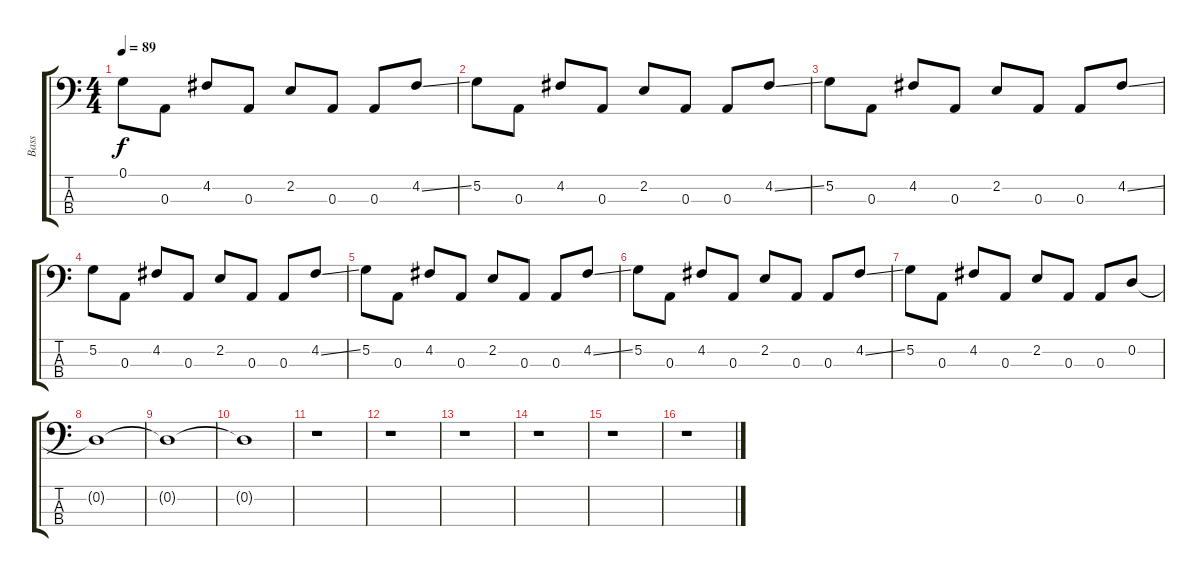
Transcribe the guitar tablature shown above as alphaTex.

\track ("Bass" "Bass") {instrument electricbassfinger}
\staff {score tabs}
\tuning (G2 D2 A1 E1) {hide}
\ts (4 4)
\tempo 89
\clef f4
\ks c
0.1{t}.8{dy f} 0.3.8 4.2.8 0.3.8 2.2.8 0.3.8 0.3.8 4.2{ss}.8 |
5.2.8 0.3.8 4.2.8 0.3.8 2.2.8 0.3.8 0.3.8 4.2{ss}.8 |
5.2.8 0.3.8 4.2.8 0.3.8 2.2.8 0.3.8 0.3.8 4.2{ss}.8 |
5.2.8 0.3.8 4.2.8 0.3.8 2.2.8 0.3.8 0.3.8 4.2{ss}.8 |
5.2.8 0.3.8 4.2.8 0.3.8 2.2.8 0.3.8 0.3.8 4.2{ss}.8 |
5.2.8 0.3.8 4.2.8 0.3.8 2.2.8 0.3.8 0.3.8 4.2{ss}.8 |
5.2.8 0.3.8 4.2.8 0.3.8 2.2.8 0.3.8 0.3.8 0.2.8 |
0.2{t}.1 |
0.2{t}.1 |
0.2{t}.1 |
r.1 |
r.1 |
r.1 |
r.1 |
r.1 |
r.1
